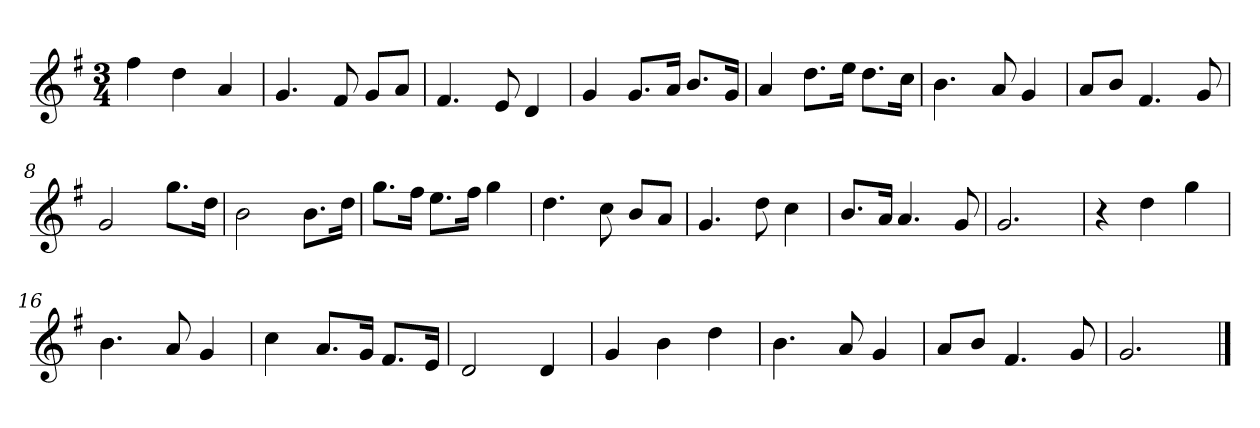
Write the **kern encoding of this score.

**kern
*part1
*staff1
*clefG2
*k[f#]
*G:
*M3/4
*MM120
=1
4ff#
4dd
4a
=2
4.g
8f#
8g/L
8a/J
=3
4.f#
8e
4d
=4
4g
8.g/L
16a/Jk
8.b/L
16g/Jk
=5
4a
8.dd\L
16ee\Jk
8.dd\L
16cc\Jk
=6
4.b
8a
4g
=7
8a/L
8b/J
4.f#
8g
=8
2g
8.gg\L
16dd\Jk
=9
2b
8.b\L
16dd\Jk
=10
8.gg\L
16ff#\Jk
8.ee\L
16ff#\Jk
4gg
=11
4.dd
8cc
8b/L
8a/J
=12
4.g
8dd
4cc
=13
8.b/L
16a/Jk
4.a
8g
=14
2.g
=15
4r
4dd
4gg
=16
4.b
8a
4g
=17
4cc
8.a/L
16g/Jk
8.f#/L
16e/Jk
=18
2d
4d
=19
4g
4b
4dd
=20
4.b
8a
4g
=21
8a/L
8b/J
4.f#
8g
=22
2.g
==
*-
